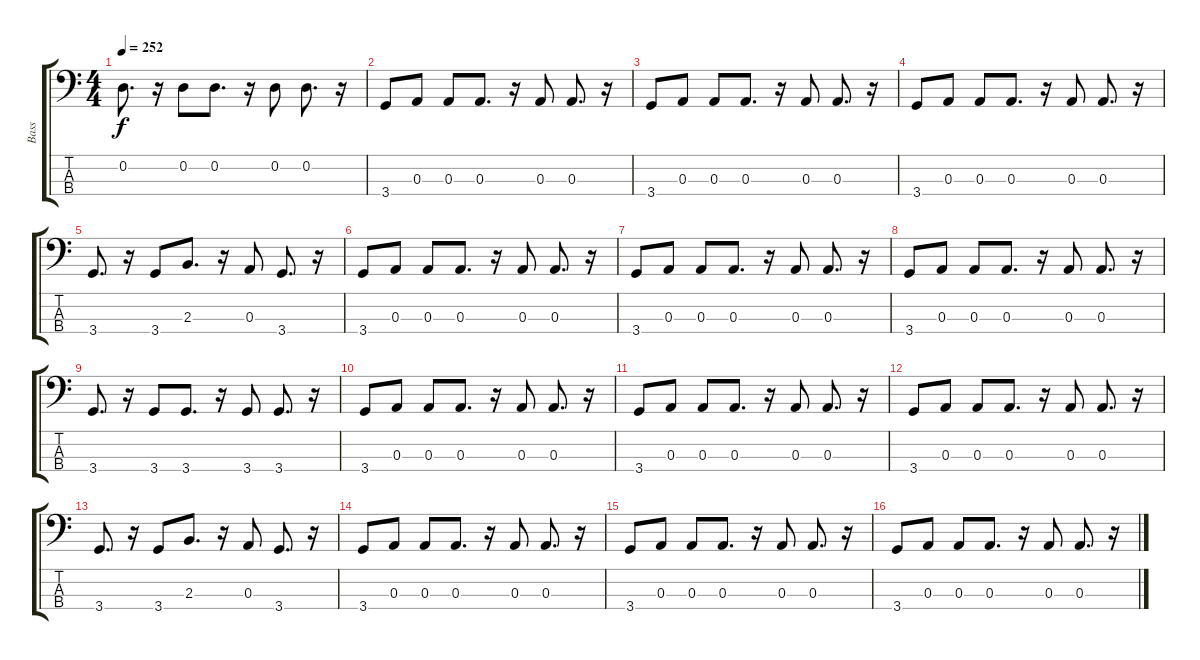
\track ("Bass" "Bass") {instrument electricbassfinger}
\staff {score tabs}
\tuning (G2 D2 A1 E1) {hide}
\ts (4 4)
\tempo 252
\clef f4
\ks c
0.2.8{d dy f} r.16 0.2.8 0.2.8{d} r.16 0.2.8 0.2.8{d} r.16 |
3.4.8 0.3.8 0.3.8 0.3.8{d} r.16 0.3.8 0.3.8{d} r.16 |
3.4.8 0.3.8 0.3.8 0.3.8{d} r.16 0.3.8 0.3.8{d} r.16 |
3.4.8 0.3.8 0.3.8 0.3.8{d} r.16 0.3.8 0.3.8{d} r.16 |
3.4.8{d} r.16 3.4.8 2.3.8{d} r.16 0.3.8 3.4.8{d} r.16 |
3.4.8 0.3.8 0.3.8 0.3.8{d} r.16 0.3.8 0.3.8{d} r.16 |
3.4.8 0.3.8 0.3.8 0.3.8{d} r.16 0.3.8 0.3.8{d} r.16 |
3.4.8 0.3.8 0.3.8 0.3.8{d} r.16 0.3.8 0.3.8{d} r.16 |
3.4.8{d} r.16 3.4.8 3.4.8{d} r.16 3.4.8 3.4.8{d} r.16 |
3.4.8 0.3.8 0.3.8 0.3.8{d} r.16 0.3.8 0.3.8{d} r.16 |
3.4.8 0.3.8 0.3.8 0.3.8{d} r.16 0.3.8 0.3.8{d} r.16 |
3.4.8 0.3.8 0.3.8 0.3.8{d} r.16 0.3.8 0.3.8{d} r.16 |
3.4.8{d} r.16 3.4.8 2.3.8{d} r.16 0.3.8 3.4.8{d} r.16 |
3.4.8 0.3.8 0.3.8 0.3.8{d} r.16 0.3.8 0.3.8{d} r.16 |
3.4.8 0.3.8 0.3.8 0.3.8{d} r.16 0.3.8 0.3.8{d} r.16 |
3.4.8 0.3.8 0.3.8 0.3.8{d} r.16 0.3.8 0.3.8{d} r.16
